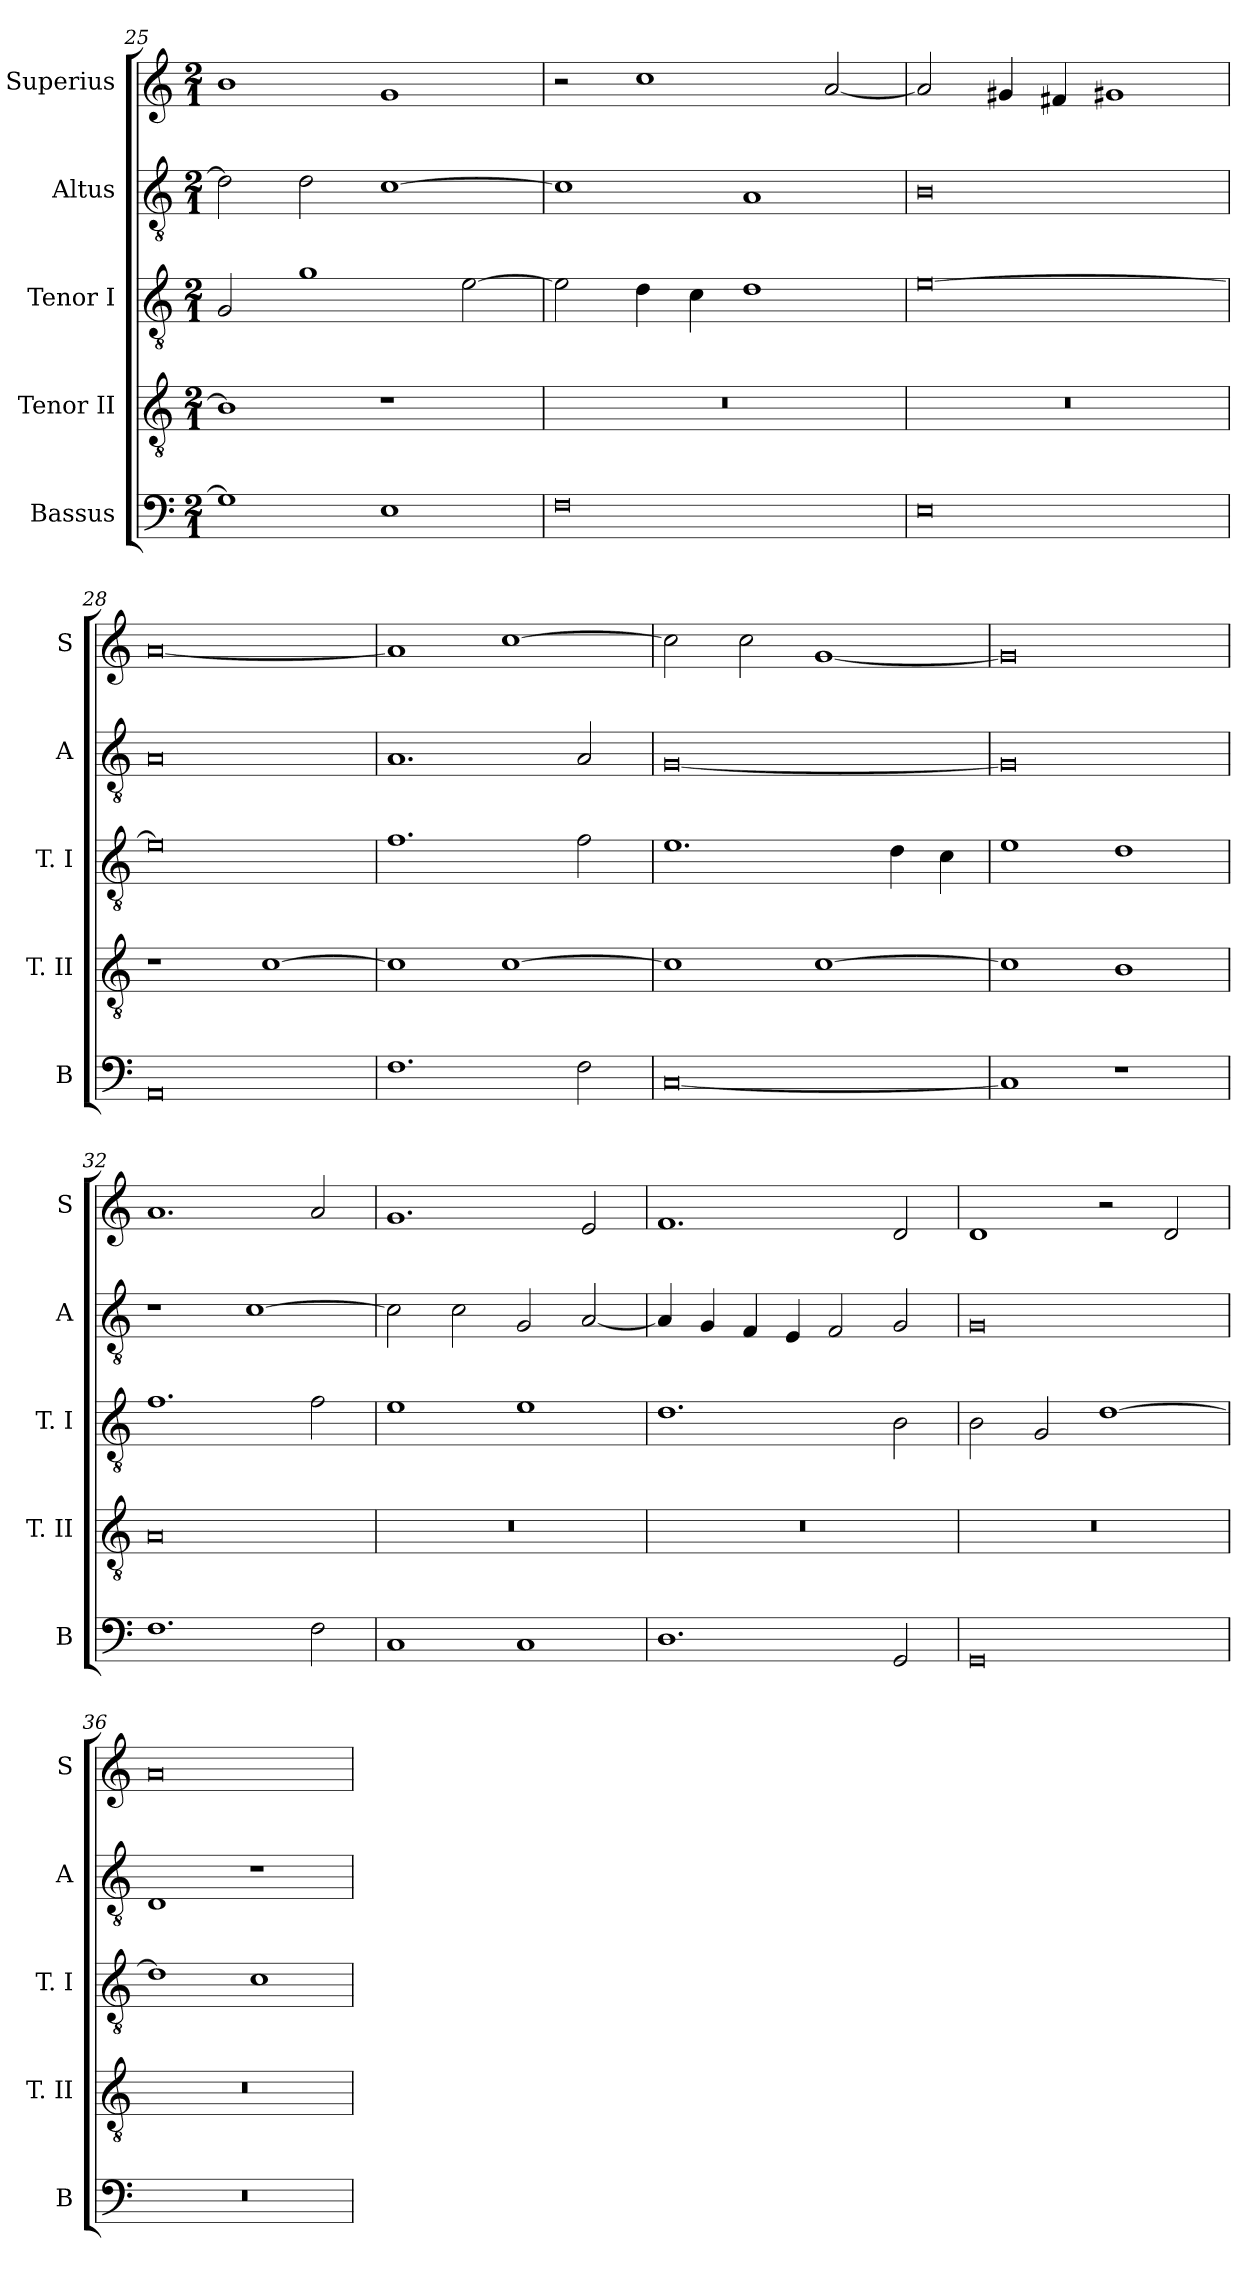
**kern	**kern	**kern	**kern	**kern
*part5	*part4	*part3	*part2	*part1
*staff5	*staff4	*staff3	*staff2	*staff1
*I"Bassus	*I"Tenor II	*I"Tenor I	*I"Altus	*I"Superius
*I'B	*I'T. II	*I'T. I	*I'A	*I'S
*clefF4	*clefGv2	*clefGv2	*clefGv2	*clefG2
*k[]	*k[]	*k[]	*k[]	*k[]
*C:	*C:	*C:	*C:	*C:
*M2/1	*M2/1	*M2/1	*M2/1	*M2/1
=25	=25	=25	=25	=25
1G]	1B]	2G	2d]	1b
.	.	1g	2d	.
1E	1r	.	[1c	1g
.	.	[2e	.	.
=26	=26	=26	=26	=26
0F	0r	2e]	1c]	2r
.	.	4d	.	1cc
.	.	4c	.	.
.	.	1d	1A	.
.	.	.	.	[2a
=27	=27	=27	=27	=27
0E	0r	[0e	0B	2a]
.	.	.	.	4g#X
.	.	.	.	4f#X
.	.	.	.	1g#X
=28	=28	=28	=28	=28
0AA	1r	0e]	0A	[0a
.	[1c	.	.	.
=29	=29	=29	=29	=29
1.F	1c]	1.f	1.A	1a]
.	[1c	.	.	[1cc
2F	.	2f	2A	.
=30	=30	=30	=30	=30
[0C	1c]	1.e	[0G	2cc]
.	.	.	.	2cc
.	[1c	.	.	[1g
.	.	4d	.	.
.	.	4c	.	.
=31	=31	=31	=31	=31
1C]	1c]	1e	0G]	0g]
1r	1B	1d	.	.
=32	=32	=32	=32	=32
1.F	0A	1.f	1r	1.a
.	.	.	[1c	.
2F	.	2f	.	2a
=33	=33	=33	=33	=33
1C	0r	1e	2c]	1.g
.	.	.	2c	.
1C	.	1e	2G	.
.	.	.	[2A	2e
=34	=34	=34	=34	=34
1.D	0r	1.d	4A]	1.f
.	.	.	4G	.
.	.	.	4F	.
.	.	.	4E	.
.	.	.	2F	.
2GG	.	2B	2G	2d
=35	=35	=35	=35	=35
0GG	0r	2B	0G	1d
.	.	2G	.	.
.	.	[1d	.	2r
.	.	.	.	2d
=36	=36	=36	=36	=36
0r	0r	1d]	1D	0a
.	.	1c	1r	.
=	=	=	=	=
*-	*-	*-	*-	*-
